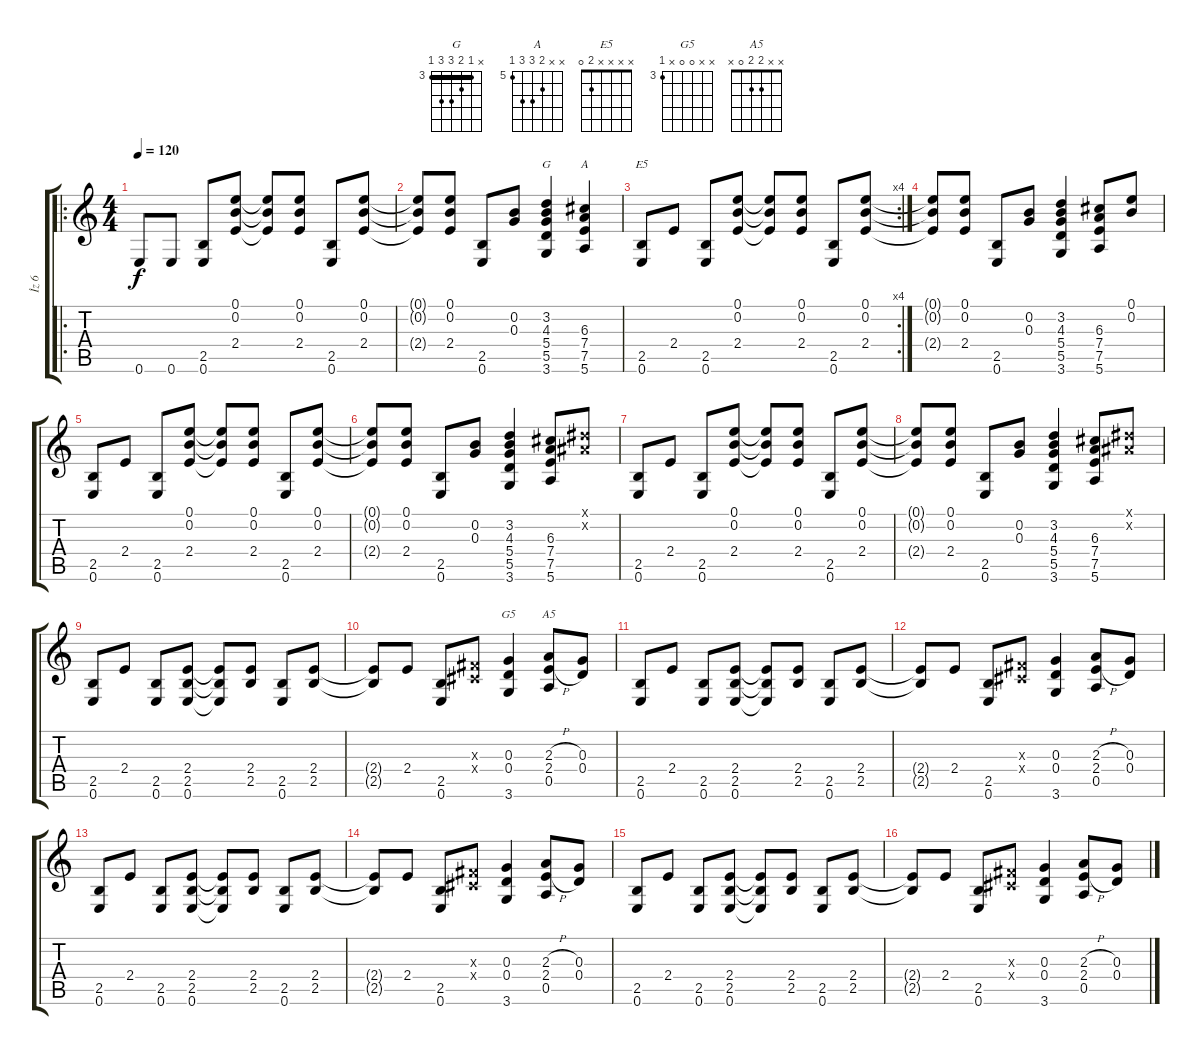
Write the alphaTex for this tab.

\track ("İz 6" "İz 6") {instrument distortionguitar}
\staff {score tabs}
\tuning (E4 B3 G3 D3 A2 E2) {hide}
\chord ("G" x 3 4 5 5 3) {firstfret 3 barre 3}
\chord ("A" x x 6 7 7 5) {firstfret 5}
\chord ("E5" x x x x 2 0)
\chord ("G5" x x 0 0 x 3) {firstfret 3}
\chord ("A5" x x 2 2 0 x)
\ro
\ts (4 4)
\tempo 120
\clef g2
\ks c
0.6.8{dy f instrument distortionguitar} 0.6.8 (2.5 0.6).8 (0.1 0.2 2.4).8 (0.1{t} 0.2{t} 2.4{t}).8 (0.1 0.2 2.4).8 (2.5 0.6).8 (0.1 0.2 2.4).8 |
(0.1{t} 0.2{t} 2.4{t}).8 (0.1 0.2 2.4).8 (2.5 0.6).8 (0.2 0.3).8 (3.2 4.3 5.4 5.5 3.6).4{ch "G"} (6.3 7.4 7.5 5.6).4{ch "A"} |
\rc 4
(2.5 0.6).8{ch "E5"} 2.4.8 (2.5 0.6).8 (0.1 0.2 2.4).8 (0.1{t} 0.2{t} 2.4{t}).8 (0.1 0.2 2.4).8 (2.5 0.6).8 (0.1 0.2 2.4).8 |
(0.1{t} 0.2{t} 2.4{t}).8 (0.1 0.2 2.4).8 (2.5 0.6).8 (0.2 0.3).8 (3.2 4.3 5.4 5.5 3.6).4 (6.3 7.4 7.5 5.6).8 (0.1 0.2).8 |
(2.5 0.6).8 2.4.8 (2.5 0.6).8 (0.1 0.2 2.4).8 (0.1{t} 0.2{t} 2.4{t}).8 (0.1 0.2 2.4).8 (2.5 0.6).8 (0.1 0.2 2.4).8 |
(0.1{t} 0.2{t} 2.4{t}).8 (0.1 0.2 2.4).8 (2.5 0.6).8 (0.2 0.3).8 (3.2 4.3 5.4 5.5 3.6).4 (6.3 7.4 7.5 5.6).8 (-1.1{x} -1.2{x}).8 |
(2.5 0.6).8 2.4.8 (2.5 0.6).8 (0.1 0.2 2.4).8 (0.1{t} 0.2{t} 2.4{t}).8 (0.1 0.2 2.4).8 (2.5 0.6).8 (0.1 0.2 2.4).8 |
(0.1{t} 0.2{t} 2.4{t}).8 (0.1 0.2 2.4).8 (2.5 0.6).8 (0.2 0.3).8 (3.2 4.3 5.4 5.5 3.6).4 (6.3 7.4 7.5 5.6).8 (-1.1{x} -1.2{x}).8 |
(2.5 0.6).8 2.4.8 (2.5 0.6).8 (2.4 2.5 0.6).8 (2.4{t} 2.5{t} 0.6{t}).8 (2.4 2.5).8 (2.5 0.6).8 (2.4 2.5).8 |
(2.4{t} 2.5{t}).8 2.4.8 (2.5 0.6).8 (-1.3{x} -1.4{x}).8 (0.3 0.4 3.6).4{ch "G5"} (2.3{h} 2.4{h} 0.5).8{ch "A5"} (0.3 0.4).8 |
(2.5 0.6).8 2.4.8 (2.5 0.6).8 (2.4 2.5 0.6).8 (2.4{t} 2.5{t} 0.6{t}).8 (2.4 2.5).8 (2.5 0.6).8 (2.4 2.5).8 |
(2.4{t} 2.5{t}).8 2.4.8 (2.5 0.6).8 (-1.3{x} -1.4{x}).8 (0.3 0.4 3.6).4 (2.3{h} 2.4{h} 0.5).8 (0.3 0.4).8 |
(2.5 0.6).8 2.4.8 (2.5 0.6).8 (2.4 2.5 0.6).8 (2.4{t} 2.5{t} 0.6{t}).8 (2.4 2.5).8 (2.5 0.6).8 (2.4 2.5).8 |
(2.4{t} 2.5{t}).8 2.4.8 (2.5 0.6).8 (-1.3{x} -1.4{x}).8 (0.3 0.4 3.6).4 (2.3{h} 2.4{h} 0.5).8 (0.3 0.4).8 |
(2.5 0.6).8 2.4.8 (2.5 0.6).8 (2.4 2.5 0.6).8 (2.4{t} 2.5{t} 0.6{t}).8 (2.4 2.5).8 (2.5 0.6).8 (2.4 2.5).8 |
(2.4{t} 2.5{t}).8 2.4.8 (2.5 0.6).8 (-1.3{x} -1.4{x}).8 (0.3 0.4 3.6).4 (2.3{h} 2.4{h} 0.5).8 (0.3 0.4).8
